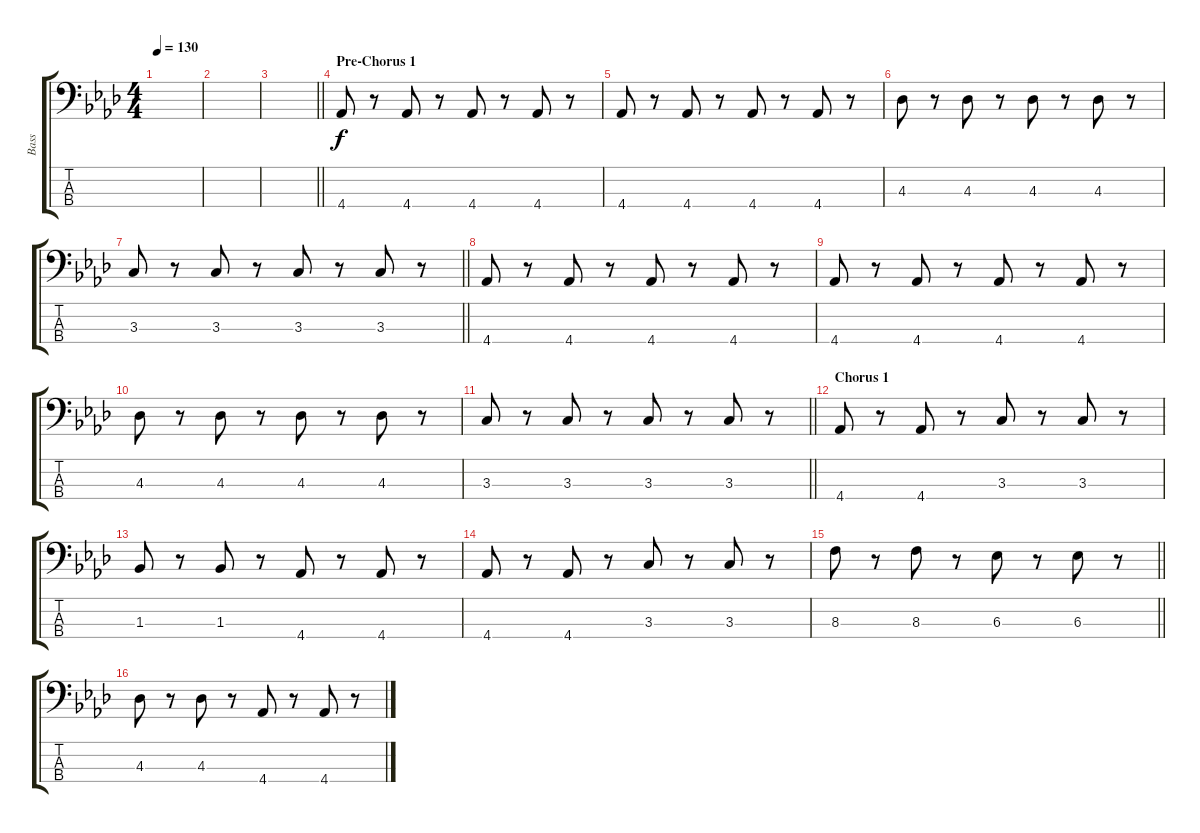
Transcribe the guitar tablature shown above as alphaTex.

\track ("Bass" "Bass") {instrument electricbassfinger}
\staff {score tabs}
\tuning (G2 D2 A1 E1) {hide}
\ts (4 4)
\tempo 130
\clef f4
\ks ab
|
|
\barLineRight lightlight
|
\section ("" "Pre-Chorus 1")
4.4.8 r.8 4.4.8 r.8 4.4.8 r.8 4.4.8 r.8 |
4.4.8 r.8 4.4.8 r.8 4.4.8 r.8 4.4.8 r.8 |
4.3.8 r.8 4.3.8 r.8 4.3.8 r.8 4.3.8 r.8 |
\barLineRight lightlight
3.3.8 r.8 3.3.8 r.8 3.3.8 r.8 3.3.8 r.8 |
4.4.8 r.8 4.4.8 r.8 4.4.8 r.8 4.4.8 r.8 |
4.4.8 r.8 4.4.8 r.8 4.4.8 r.8 4.4.8 r.8 |
4.3.8 r.8 4.3.8 r.8 4.3.8 r.8 4.3.8 r.8 |
\barLineRight lightlight
3.3.8 r.8 3.3.8 r.8 3.3.8 r.8 3.3.8 r.8 |
\section ("" "Chorus 1")
4.4.8 r.8 4.4.8 r.8 3.3.8 r.8 3.3.8 r.8 |
1.3.8 r.8 1.3.8 r.8 4.4.8 r.8 4.4.8 r.8 |
4.4.8 r.8 4.4.8 r.8 3.3.8 r.8 3.3.8 r.8 |
\barLineRight lightlight
8.3.8 r.8 8.3.8 r.8 6.3.8 r.8 6.3.8 r.8 |
4.3.8 r.8 4.3.8 r.8 4.4.8 r.8 4.4.8 r.8
